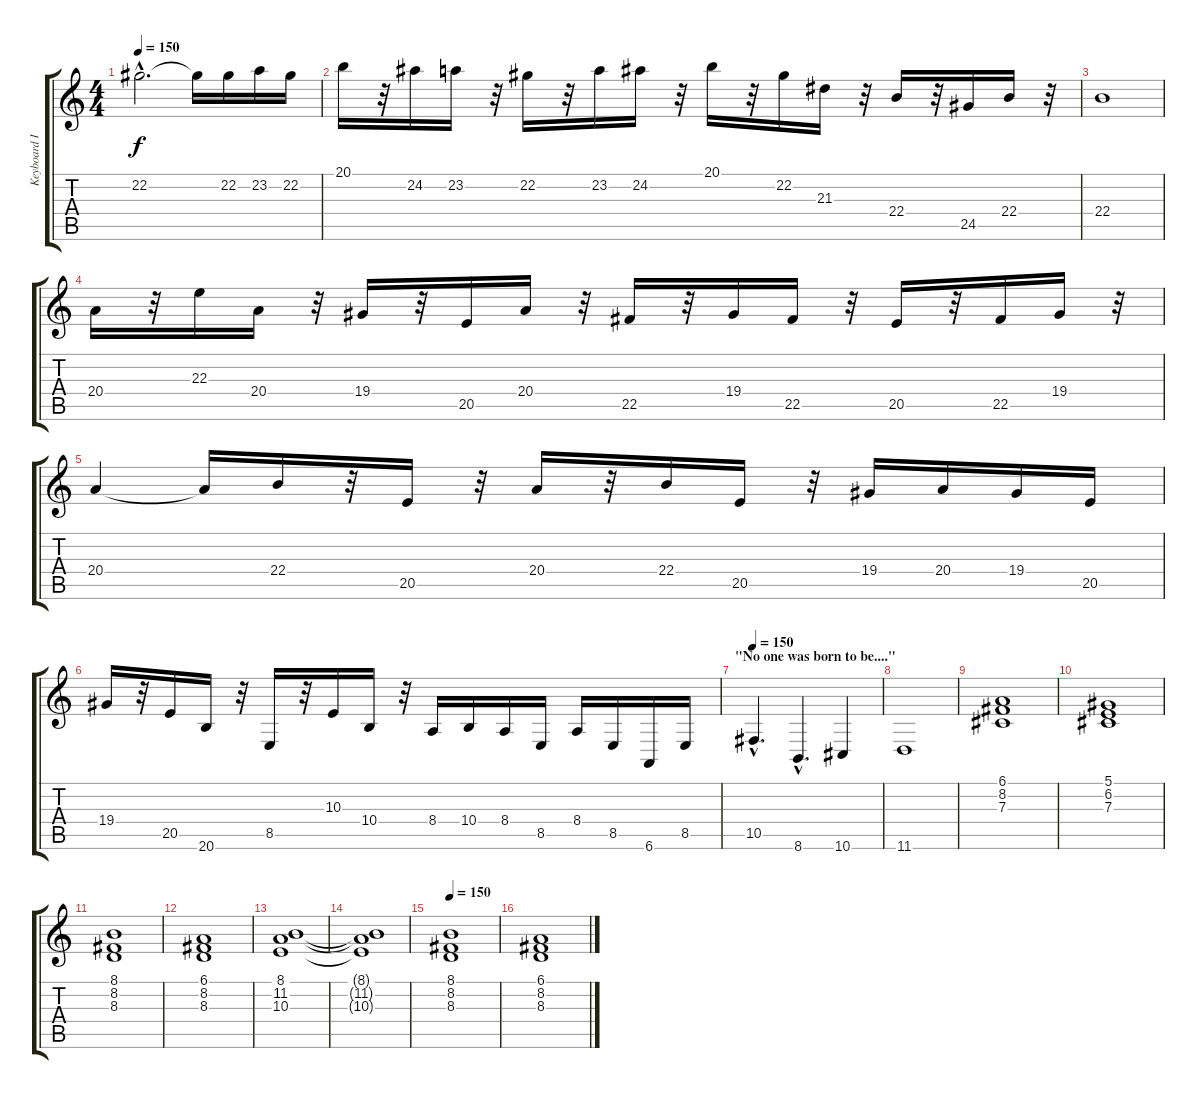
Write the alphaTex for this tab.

\track ("Keyboard III" "Keyboard I") {instrument stringensemble1}
\staff {score tabs}
\tuning (Eb4 Bb3 Gb3 Db3 Ab2 Eb2) {hide}
\ts (4 4)
\tempo 150
\clef g2
\ks c
22.2{hac}.2{d dy f} 22.2{t}.16 22.2.16 23.2.16 22.2.16 |
20.1.16 r.32 24.2.16 23.2.16 r.32 22.2.16 r.32 23.2.16 24.2.16 r.32 20.1.16 r.32 22.2.16 21.3.16 r.32 22.4.16 r.32 24.5.16 22.4.16 r.32 |
22.4.1 |
20.4.16 r.32 22.3.16 20.4.16 r.32 19.4.16 r.32 20.5.16 20.4.16 r.32 22.5.16 r.32 19.4.16 22.5.16 r.32 20.5.16 r.32 22.5.16 19.4.16 r.32 |
20.4.4 20.4{t}.16 22.4.16 r.32 20.5.16 r.32 20.4.16 r.32 22.4.16 20.5.16 r.32 19.4.16 20.4.16 19.4.16 20.5.16 |
19.4.16 r.32 20.5.16 20.6.16 r.32 8.5.16 r.32 10.3.16 10.4.16 r.32 8.4.16 10.4.16 8.4.16 8.5.16 8.4.16 8.5.16 6.6.16 8.5.16 |
\section ("" "\"No one was born to be....\"")
\tempo 150
10.5{hac}.4{d} 8.6{hac}.4{d} 10.6.4 |
11.6.1 |
(6.1 8.2 7.3).1{volume 11 instrument stringensemble1} |
(5.1 6.2 7.3).1 |
(8.1 8.2 8.3).1 |
(6.1 8.2 8.3).1 |
(8.1 11.2 10.3).1 |
(8.1{t} 11.2{t} 10.3{t}).1 |
\tempo 150
(8.1 8.2 8.3).1 |
(6.1 8.2 8.3).1
